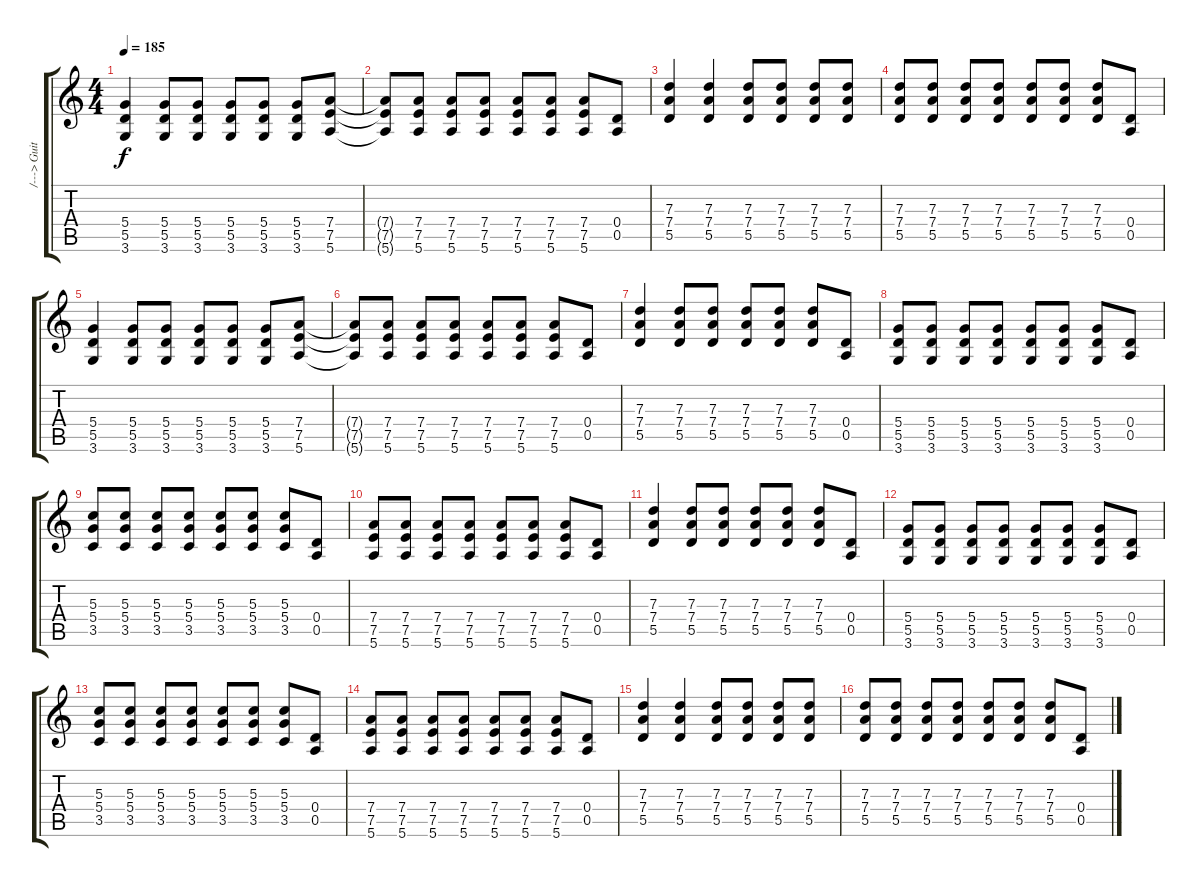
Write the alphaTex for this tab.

\track ("/---> Guitarra <---/" "/---> Guit") {instrument overdrivenguitar}
\staff {score tabs}
\tuning (E4 B3 G3 D3 A2 E2) {hide}
\ts (4 4)
\tempo 185
\clef g2
\ks c
(5.4 5.5 3.6).4{dy f} (5.4 5.5 3.6).8 (5.4 5.5 3.6).8 (5.4 5.5 3.6).8 (5.4 5.5 3.6).8 (5.4 5.5 3.6).8 (7.4 7.5 5.6).8 |
(7.4{t} 7.5{t} 5.6{t}).8 (7.4 7.5 5.6).8 (7.4 7.5 5.6).8 (7.4 7.5 5.6).8 (7.4 7.5 5.6).8 (7.4 7.5 5.6).8 (7.4 7.5 5.6).8 (0.4 0.5).8 |
(7.3 7.4 5.5).4{volume 13} (7.3 7.4 5.5).4 (7.3 7.4 5.5).8 (7.3 7.4 5.5).8 (7.3 7.4 5.5).8 (7.3 7.4 5.5).8 |
(7.3 7.4 5.5).8 (7.3 7.4 5.5).8 (7.3 7.4 5.5).8 (7.3 7.4 5.5).8 (7.3 7.4 5.5).8 (7.3 7.4 5.5).8 (7.3 7.4 5.5).8 (0.4 0.5).8 |
(5.4 5.5 3.6).4 (5.4 5.5 3.6).8 (5.4 5.5 3.6).8 (5.4 5.5 3.6).8 (5.4 5.5 3.6).8 (5.4 5.5 3.6).8 (7.4 7.5 5.6).8 |
(7.4{t} 7.5{t} 5.6{t}).8 (7.4 7.5 5.6).8 (7.4 7.5 5.6).8 (7.4 7.5 5.6).8 (7.4 7.5 5.6).8 (7.4 7.5 5.6).8 (7.4 7.5 5.6).8 (0.4 0.5).8 |
(7.3 7.4 5.5).4 (7.3 7.4 5.5).8 (7.3 7.4 5.5).8 (7.3 7.4 5.5).8 (7.3 7.4 5.5).8 (7.3 7.4 5.5).8 (0.4 0.5).8 |
(5.4 5.5 3.6).8 (5.4 5.5 3.6).8 (5.4 5.5 3.6).8 (5.4 5.5 3.6).8 (5.4 5.5 3.6).8 (5.4 5.5 3.6).8 (5.4 5.5 3.6).8 (0.4 0.5).8 |
(5.3 5.4 3.5).8 (5.3 5.4 3.5).8 (5.3 5.4 3.5).8 (5.3 5.4 3.5).8 (5.3 5.4 3.5).8 (5.3 5.4 3.5).8 (5.3 5.4 3.5).8 (0.4 0.5).8 |
(7.4 7.5 5.6).8 (7.4 7.5 5.6).8 (7.4 7.5 5.6).8 (7.4 7.5 5.6).8 (7.4 7.5 5.6).8 (7.4 7.5 5.6).8 (7.4 7.5 5.6).8 (0.4 0.5).8 |
(7.3 7.4 5.5).4 (7.3 7.4 5.5).8 (7.3 7.4 5.5).8 (7.3 7.4 5.5).8 (7.3 7.4 5.5).8 (7.3 7.4 5.5).8 (0.4 0.5).8 |
(5.4 5.5 3.6).8 (5.4 5.5 3.6).8 (5.4 5.5 3.6).8 (5.4 5.5 3.6).8 (5.4 5.5 3.6).8 (5.4 5.5 3.6).8 (5.4 5.5 3.6).8 (0.4 0.5).8 |
(5.3 5.4 3.5).8 (5.3 5.4 3.5).8 (5.3 5.4 3.5).8 (5.3 5.4 3.5).8 (5.3 5.4 3.5).8 (5.3 5.4 3.5).8 (5.3 5.4 3.5).8 (0.4 0.5).8 |
(7.4 7.5 5.6).8 (7.4 7.5 5.6).8 (7.4 7.5 5.6).8 (7.4 7.5 5.6).8 (7.4 7.5 5.6).8 (7.4 7.5 5.6).8 (7.4 7.5 5.6).8 (0.4 0.5).8 |
(7.3 7.4 5.5).4{volume 13} (7.3 7.4 5.5).4 (7.3 7.4 5.5).8 (7.3 7.4 5.5).8 (7.3 7.4 5.5).8 (7.3 7.4 5.5).8 |
(7.3 7.4 5.5).8 (7.3 7.4 5.5).8 (7.3 7.4 5.5).8 (7.3 7.4 5.5).8 (7.3 7.4 5.5).8 (7.3 7.4 5.5).8 (7.3 7.4 5.5).8 (0.4 0.5).8
